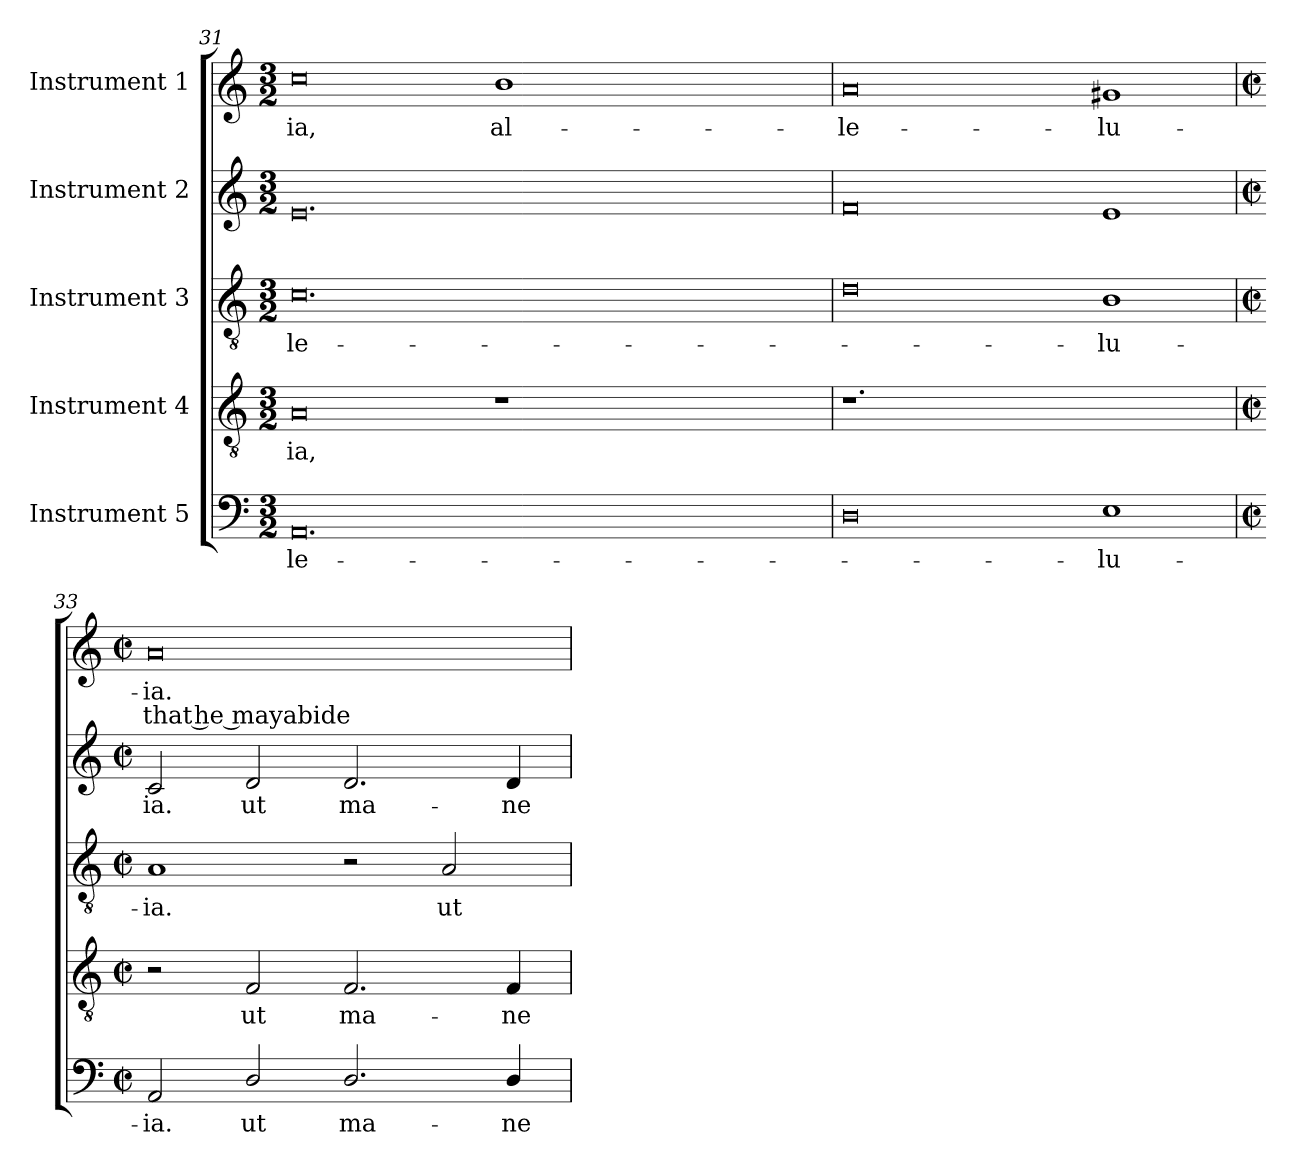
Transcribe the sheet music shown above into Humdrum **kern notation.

**kern	**text	**kern	**text	**kern	**text	**kern	**text	**kern	**text	**text
*part5	*part5	*part4	*part4	*part3	*part3	*part2	*part2	*part1	*part1	*part1
*staff5	*staff5	*staff4	*staff4	*staff3	*staff3	*staff2	*staff2	*staff1	*staff1	*staff1
*I"Instrument 5	*	*I"Instrument 4	*	*I"Instrument 3	*	*I"Instrument 2	*	*I"Instrument 1	*	*
*clefF4	*	*clefGv2	*	*clefGv2	*	*clefG2	*	*clefG2	*	*
*M3/2	*	*M3/2	*	*M3/2	*	*M3/2	*	*M3/2	*	*
=31	=31	=31	=31	=31	=31	=31	=31	=31	=31	=31
!	!LO:LY:b:cj	!	!LO:LY:b:cj	!	!LO:LY:b:cj	!	!	!	!LO:LY:b:cj	!
0.AA	-le-	0A	-ia,	0.c	-le-	0.e	.	0cc	-ia,	.
!	!	!LO:N:vis=1	!	!	!	!	!	!	!LO:LY:b:cj	!
.	.	0.r	.	.	.	.	.	1b	al-	.
0ryy	.	.	.	0ryy	.	0ryy	.	0ryy	.	.
=32	=32	=32	=32	=32	=32	=32	=32	=32	=32	=32
!	!	!	!	!	!	!	!	!	!LO:LY:b:cj	!
0D	.	1.r	.	0d	.	0f	.	0a	-le-	.
.	.	1.ryy	.	.	.	.	.	.	.	.
!	!LO:LY:b:cj	!	!	!	!LO:LY:b:cj	!	!	!	!LO:LY:b:cj	!
1E	-lu-	.	.	1B	-lu-	1e	.	1g#X	-lu-	.
!!LO:LB:g=z
=33	=33	=33	=33	=33	=33	=33	=33	=33	=33	=33
*M2/2	*	*M2/2	*	*M2/2	*	*M2/2	*	*M2/2	*	*
*met(c|)	*	*met(c|)	*	*met(c|)	*	*met(c|)	*	*met(c|)	*	*
!	!LO:LY:b:cj	!	!	!	!LO:LY:b:cj	!	!LO:LY:b:cj	!	!LO:LY:b:cj	!LO:LY:b
2AA/	-ia.	2r	.	1A	-ia.	2c/	ia.	0a	-ia.	that he mayabide
!	!LO:LY:b:cj	!	!LO:LY:b:cj	!	!	!	!LO:LY:b:cj	!	!	!
2D/	ut	2F/	ut	.	.	2d/	ut	.	.	.
!	!LO:LY:b:cj	!	!LO:LY:b:cj	!	!	!	!LO:LY:b:cj	!	!	!
2.D/	ma-	2.F/	ma-	2r	.	2.d/	ma-	.	.	.
!	!	!	!	!	!LO:LY:b:cj	!	!	!	!	!
.	.	.	.	2A/	ut	.	.	.	.	.
!	!LO:LY:b:cj	!	!LO:LY:b:cj	!	!	!	!LO:LY:b:cj	!	!	!
4D/	-ne-	4F/	-ne-	.	.	4d/	-ne-	.	.	.
=	=	=	=	=	=	=	=	=	=	=
*-	*-	*-	*-	*-	*-	*-	*-	*-	*-	*-
